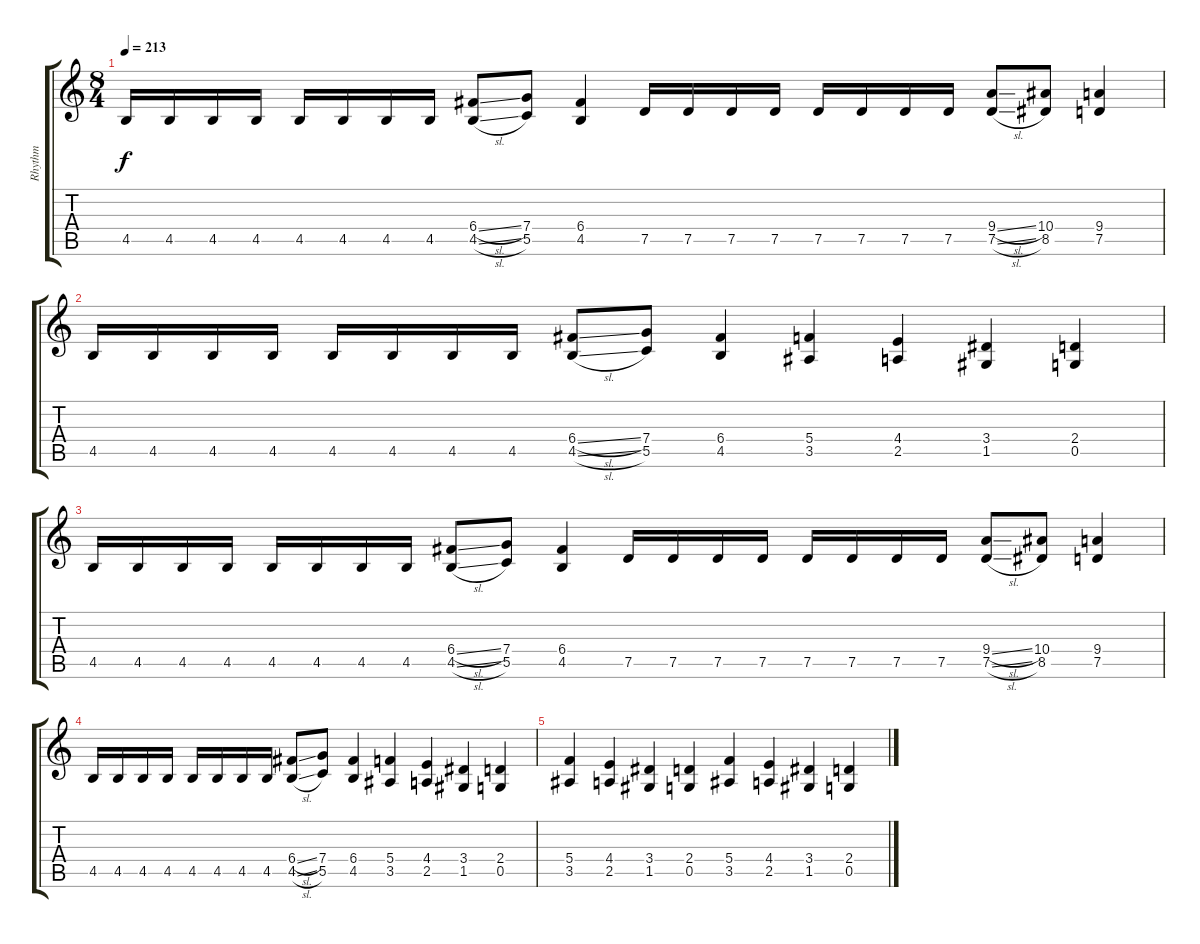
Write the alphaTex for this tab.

\track ("Rhythm" "Rhythm") {instrument overdrivenguitar}
\staff {score tabs}
\tuning (D4 A3 F3 C3 G2 D2) {hide}
\ts (8 4)
\tempo 213
\clef g2
\ks c
4.5.16{dy f} 4.5.16 4.5.16 4.5.16 4.5.16 4.5.16 4.5.16 4.5.16 (6.4{sl} 4.5{sl}).8 (7.4 5.5).8 (6.4 4.5).4 7.5.16 7.5.16 7.5.16 7.5.16 7.5.16 7.5.16 7.5.16 7.5.16 (9.4{sl} 7.5{sl}).8 (10.4 8.5).8 (9.4 7.5).4 |
4.5.16 4.5.16 4.5.16 4.5.16 4.5.16 4.5.16 4.5.16 4.5.16 (6.4{sl} 4.5{sl}).8 (7.4 5.5).8 (6.4 4.5).4 (5.4 3.5).4 (4.4 2.5).4 (3.4 1.5).4 (2.4 0.5).4 |
4.5.16 4.5.16 4.5.16 4.5.16 4.5.16 4.5.16 4.5.16 4.5.16 (6.4{sl} 4.5{sl}).8 (7.4 5.5).8 (6.4 4.5).4 7.5.16 7.5.16 7.5.16 7.5.16 7.5.16 7.5.16 7.5.16 7.5.16 (9.4{sl} 7.5{sl}).8 (10.4 8.5).8 (9.4 7.5).4 |
4.5.16 4.5.16 4.5.16 4.5.16 4.5.16 4.5.16 4.5.16 4.5.16 (6.4{sl} 4.5{sl}).8 (7.4 5.5).8 (6.4 4.5).4 (5.4 3.5).4 (4.4 2.5).4 (3.4 1.5).4 (2.4 0.5).4 |
(5.4 3.5).4 (4.4 2.5).4 (3.4 1.5).4 (2.4 0.5).4 (5.4 3.5).4 (4.4 2.5).4 (3.4 1.5).4 (2.4 0.5).4
